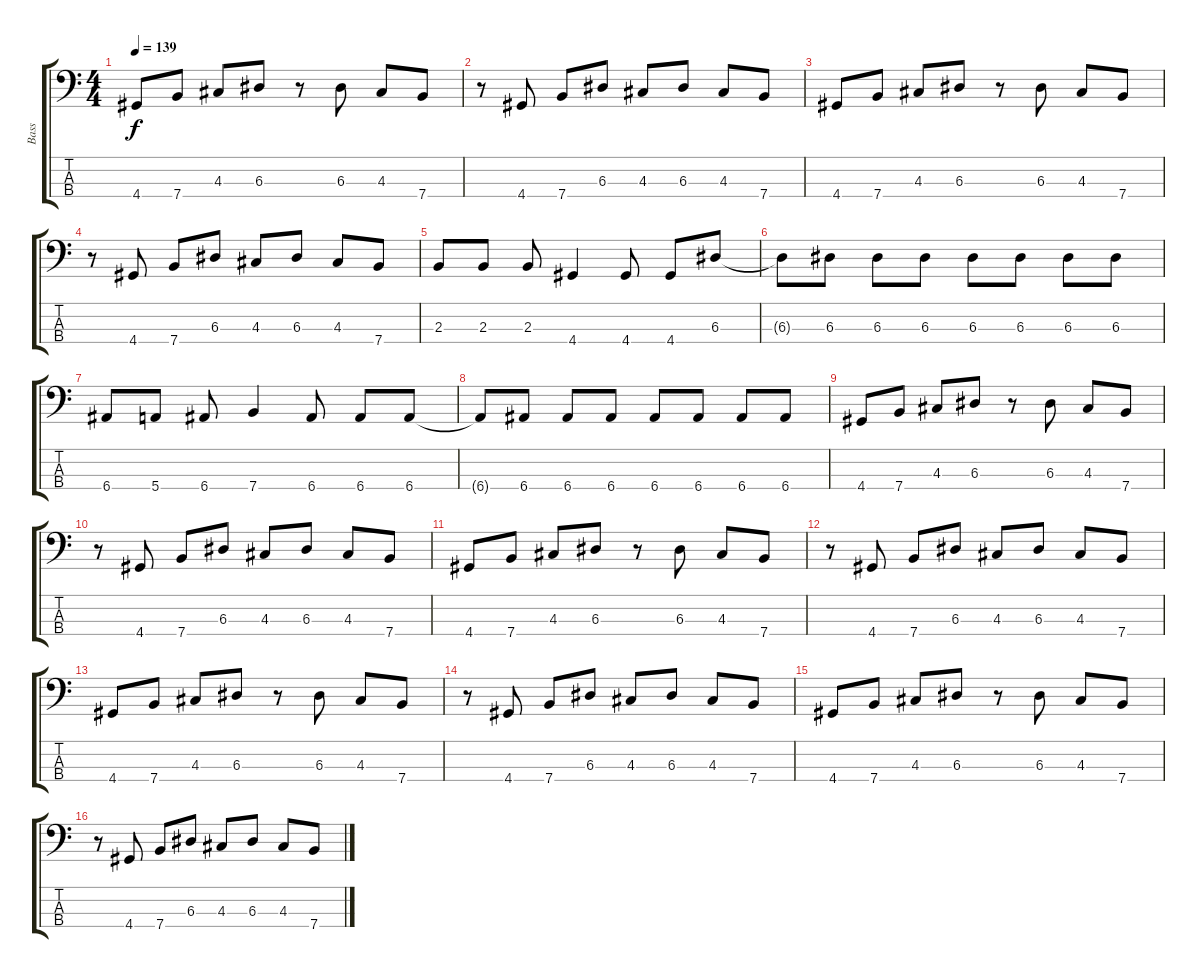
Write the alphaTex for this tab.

\track ("Bass" "Bass") {instrument electricbassfinger}
\staff {score tabs}
\tuning (G2 D2 A1 E1) {hide}
\ts (4 4)
\tempo 139
\clef f4
\ks c
4.4.8{dy f} 7.4.8 4.3.8 6.3.8 r.8 6.3.8 4.3.8 7.4.8 |
r.8 4.4.8 7.4.8 6.3.8 4.3.8 6.3.8 4.3.8 7.4.8 |
4.4.8 7.4.8 4.3.8 6.3.8 r.8 6.3.8 4.3.8 7.4.8 |
r.8 4.4.8 7.4.8 6.3.8 4.3.8 6.3.8 4.3.8 7.4.8 |
2.3.8 2.3.8 2.3.8 4.4.4 4.4.8 4.4.8 6.3.8 |
6.3{t}.8 6.3.8 6.3.8 6.3.8 6.3.8 6.3.8 6.3.8 6.3.8 |
6.4.8 5.4.8 6.4.8 7.4.4 6.4.8 6.4.8 6.4.8 |
6.4{t}.8 6.4.8 6.4.8 6.4.8 6.4.8 6.4.8 6.4.8 6.4.8 |
4.4.8 7.4.8 4.3.8 6.3.8 r.8 6.3.8 4.3.8 7.4.8 |
r.8 4.4.8 7.4.8 6.3.8 4.3.8 6.3.8 4.3.8 7.4.8 |
4.4.8 7.4.8 4.3.8 6.3.8 r.8 6.3.8 4.3.8 7.4.8 |
r.8 4.4.8 7.4.8 6.3.8 4.3.8 6.3.8 4.3.8 7.4.8 |
4.4.8 7.4.8 4.3.8 6.3.8 r.8 6.3.8 4.3.8 7.4.8 |
r.8 4.4.8 7.4.8 6.3.8 4.3.8 6.3.8 4.3.8 7.4.8 |
4.4.8 7.4.8 4.3.8 6.3.8 r.8 6.3.8 4.3.8 7.4.8 |
r.8 4.4.8 7.4.8 6.3.8 4.3.8 6.3.8 4.3.8 7.4.8
